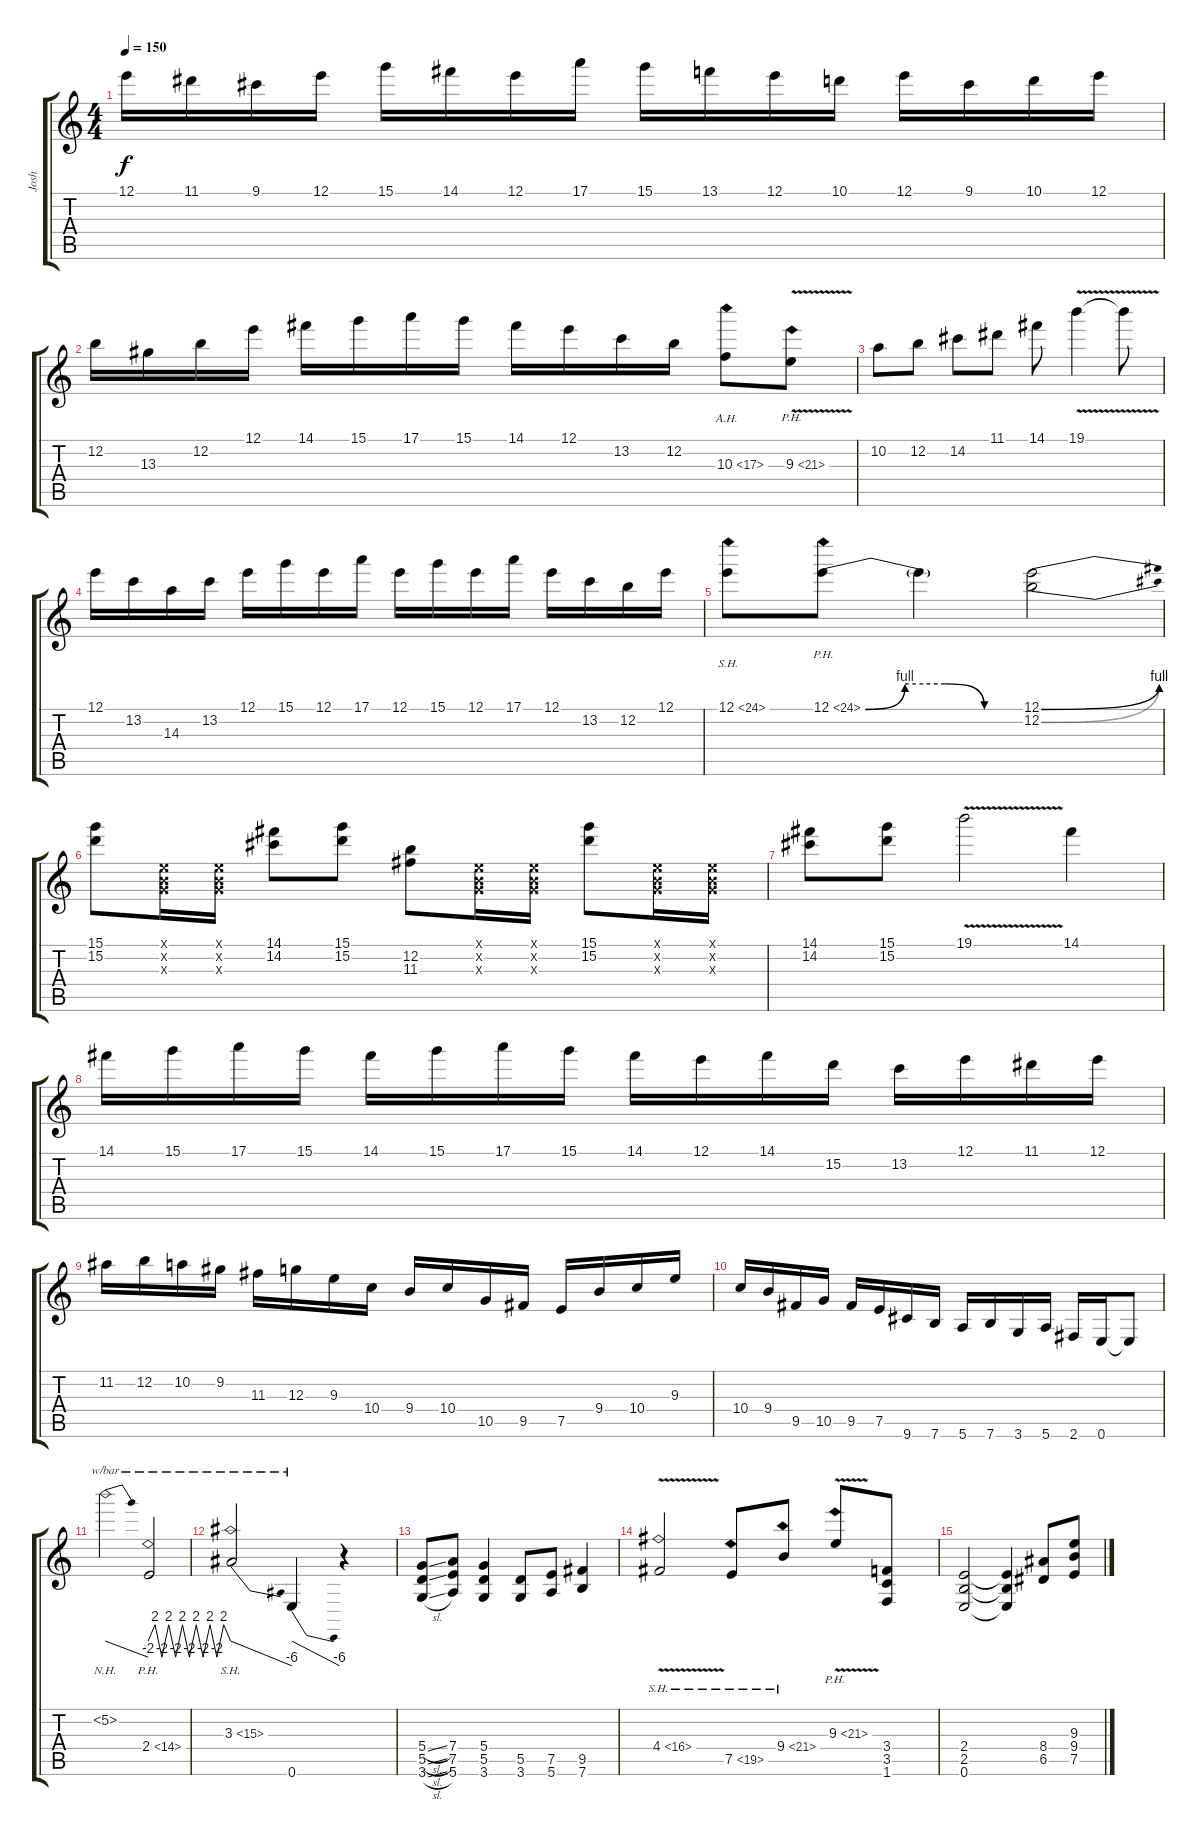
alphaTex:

\track ("Josh" "Josh") {instrument distortionguitar}
\staff {score tabs}
\tuning (E4 B3 G3 D3 A2 E2) {hide}
\ts (4 4)
\tempo 150
\clef g2
\ks c
12.1.16{dy f} 11.1.16 9.1.16 12.1.16 15.1.16 14.1.16 12.1.16 17.1.16 15.1.16 13.1.16 12.1.16 10.1.16 12.1.16 9.1.16 10.1.16 12.1.16 |
12.2.16 13.3.16 12.2.16 12.1.16 14.1.16 15.1.16 17.1.16 15.1.16 14.1.16 12.1.16 13.2.16 12.2.16 10.3{ah 7}.8 9.3{ph 12 v}.8 |
10.2.8 12.2.8 14.2.8 11.1.8 14.1.8 19.1{v}.4 19.1{t}.8 |
12.1.16 13.2.16 14.3.16 13.2.16 12.1.16 15.1.16 12.1.16 17.1.16 12.1.16 15.1.16 12.1.16 17.1.16 12.1.16 13.2.16 12.2.16 12.1.16 |
12.1{sh 12}.8 12.1{be (custom 0 0 15 4 30 4 45 0 60 0) ph 12}.8 12.1{t}.4 (12.1{be (bend 0 0 60 4)} 12.2{be (bend 0 0 60 4)}).2 |
(15.1 15.2).8 (0.1{x} 0.2{x} 0.3{x}).16 (0.1{x} 0.2{x} 0.3{x}).16 (14.1 14.2).8 (15.1 15.2).8 (12.2 11.3).8 (0.1{x} 0.2{x} 0.3{x}).16 (0.1{x} 0.2{x} 0.3{x}).16 (15.1 15.2).8 (0.1{x} 0.2{x} 0.3{x}).16 (0.1{x} 0.2{x} 0.3{x}).16 |
(14.1 14.2).8 (15.1 15.2).8 19.1{v}.2 14.1.4 |
14.1.16 15.1.16 17.1.16 15.1.16 14.1.16 15.1.16 17.1.16 15.1.16 14.1.16 12.1.16 14.1.16 15.2.16 13.2.16 12.1.16 11.1.16 12.1.16 |
11.2.16 12.2.16 10.2.16 9.2.16 11.3.16 12.3.16 9.3.16 10.4.16 9.4.16 10.4.16 10.5.16 9.5.16 7.5.16 9.4.16 10.4.16 9.3.16 |
10.4.16 9.4.16 9.5.16 10.5.16 9.5.16 7.5.16 9.6.16 7.6.16 5.6.16 7.6.16 3.6.16 5.6.16 2.6.16 0.6.16 0.6{t}.8 |
5.2{nh}.2{tbe (dive default 0 0 60 -8)} 2.4{ph 12}.2{tbe (custom default 0 0 5 8 10 -8 15 8 20 -8 25 8 30 -8 35 8 40 -8 45 8 50 -8 55 8 60 0)} |
3.3{sh 12}.2{tbe (dive default 0 0 60 -24)} 0.6.4{tbe (dive default 0 0 60 -24)} r.4 |
(5.4{sl} 5.5{sl} 3.6{sl}).8 (7.4 7.5 5.6).8 (5.4 5.5 3.6).4 (5.5 3.6).8 (7.5 5.6).8 (9.5 7.6).4 |
4.4{sh 12 v}.2 7.5{sh 12}.8 9.4{sh 12}.8 9.3{ph 12 v}.8 (3.4 3.5 1.6).8 |
(2.4 2.5 0.6).2 (2.4{t} 2.5{t} 0.6{t}).4 (8.4 6.5).8 (9.3 9.4 7.5).8
